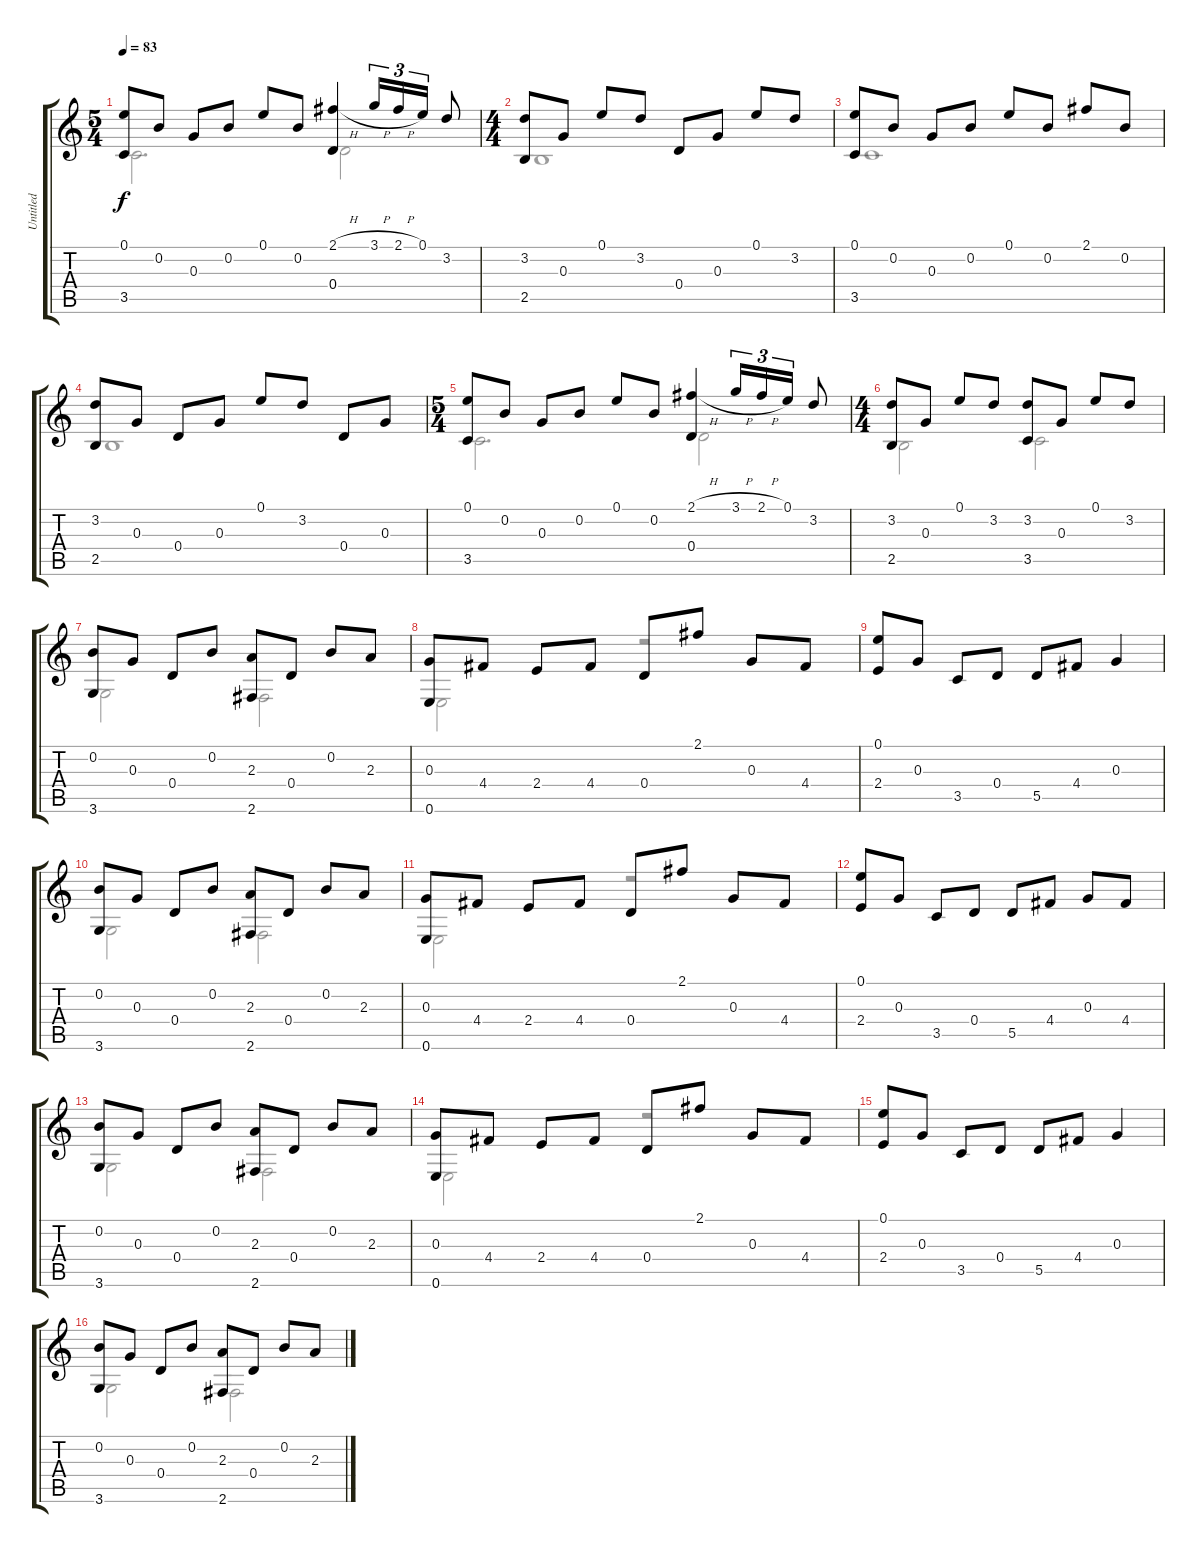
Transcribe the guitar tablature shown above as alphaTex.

\track ("Untitled" "Untitled") {instrument acousticguitarsteel}
\staff {score tabs}
\tuning (E4 B3 G3 D3 A2 E2) {hide}
\voice
\ts (5 4)
\tempo 83
\clef g2
\ks c
(0.1 3.5).8{dy f} 0.2.8 0.3.8 0.2.8 0.1.8 0.2.8 (2.1{h} 0.4).4 3.1{h}.16{tu (3 2)} 2.1{h}.16{tu (3 2)} 0.1.16{tu (3 2)} 3.2.8 |
\ts (4 4)
(3.2 2.5).8 0.3.8 0.1.8 3.2.8 0.4.8 0.3.8 0.1.8 3.2.8 |
(0.1 3.5).8 0.2.8 0.3.8 0.2.8 0.1.8 0.2.8 2.1.8 0.2.8 |
(3.2 2.5).8 0.3.8 0.4.8 0.3.8 0.1.8 3.2.8 0.4.8 0.3.8 |
\ts (5 4)
(0.1 3.5).8 0.2.8 0.3.8 0.2.8 0.1.8 0.2.8 (2.1{h} 0.4).4 3.1{h}.16{tu (3 2)} 2.1{h}.16{tu (3 2)} 0.1.16{tu (3 2)} 3.2.8 |
\ts (4 4)
(3.2 2.5).8 0.3.8 0.1.8 3.2.8 (3.2 3.5).8 0.3.8 0.1.8 3.2.8 |
(0.2 3.6).8 0.3.8 0.4.8 0.2.8 (2.3 2.6).8 0.4.8 0.2.8 2.3.8 |
(0.3 0.6).8 4.4.8 2.4.8 4.4.8 0.4.8 2.1.8 0.3.8 4.4.8 |
(0.1 2.4).8 0.3.8 3.5.8 0.4.8 5.5.8 4.4.8 0.3.4 |
(0.2 3.6).8 0.3.8 0.4.8 0.2.8 (2.3 2.6).8 0.4.8 0.2.8 2.3.8 |
(0.3 0.6).8 4.4.8 2.4.8 4.4.8 0.4.8 2.1.8 0.3.8 4.4.8 |
(0.1 2.4).8 0.3.8 3.5.8 0.4.8 5.5.8 4.4.8 0.3.8 4.4.8 |
(0.2 3.6).8 0.3.8 0.4.8 0.2.8 (2.3 2.6).8 0.4.8 0.2.8 2.3.8 |
(0.3 0.6).8 4.4.8 2.4.8 4.4.8 0.4.8 2.1.8 0.3.8 4.4.8 |
(0.1 2.4).8 0.3.8 3.5.8 0.4.8 5.5.8 4.4.8 0.3.4 |
(0.2 3.6).8 0.3.8 0.4.8 0.2.8 (2.3 2.6).8 0.4.8 0.2.8 2.3.8
\voice
\clef g2
\ottava regular
\simile none
\ks c
3.5.2{d dy f} 0.4.2 |
2.5.1 |
3.5.1 |
2.5.1 |
3.5.2{d} 0.4.2 |
2.5.2 3.5.2 |
3.6.2 2.6.2 |
0.6.2 r.2 |
|
3.6.2 2.6.2 |
0.6.2 r.2 |
|
3.6.2 2.6.2 |
0.6.2 r.2 |
|
3.6.2 2.6.2
